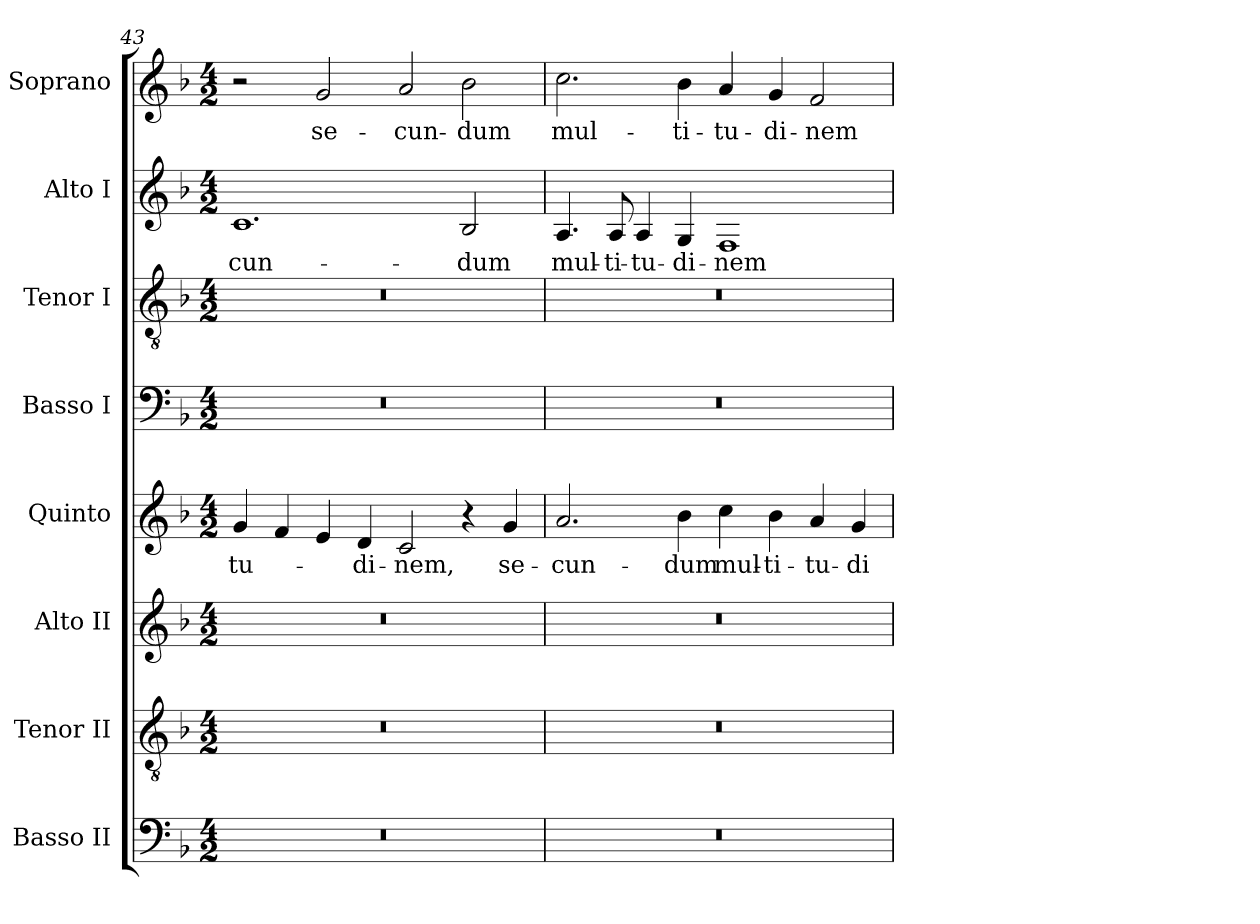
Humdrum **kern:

**kern	**kern	**kern	**kern	**text	**kern	**kern	**kern	**text	**kern	**text
*part8	*part7	*part6	*part5	*part5	*part4	*part3	*part2	*part2	*part1	*part1
*staff8	*staff7	*staff6	*staff5	*staff5	*staff4	*staff3	*staff2	*staff2	*staff1	*staff1
*I"Basso II	*I"Tenor II	*I"Alto II	*I"Quinto	*	*I"Basso I	*I"Tenor I	*I"Alto I	*	*I"Soprano	*
*I'B. 2	*I'T. 2	*I'A. 2	*I'Q.	*	*I'B. 1	*I'T. 1	*I'A. 1	*	*I'S.	*
*clefF4	*clefGv2	*clefG2	*clefG2	*	*clefF4	*clefGv2	*clefG2	*	*clefG2	*
*	*ITrd7c12	*	*	*	*	*ITrd7c12	*	*	*	*
*k[b-]	*k[b-]	*k[b-]	*k[b-]	*	*k[b-]	*k[b-]	*k[b-]	*	*k[b-]	*
*F:	*F:	*F:	*F:	*	*F:	*F:	*F:	*	*F:	*
*M4/2	*M4/2	*M4/2	*M4/2	*	*M4/2	*M4/2	*M4/2	*	*M4/2	*
=43	=43	=43	=43	=43	=43	=43	=43	=43	=43	=43
!LO:N:vis=1	!LO:N:vis=1	!LO:N:vis=1	!	!	!	!	!	!	!	!
!	!	!	!	!LO:LY:b:color=#000000	!LO:N:vis=1	!LO:N:vis=1	!	!	!	!
!	!	!	!	!	!	!	!	!LO:LY:b:color=#000000	!	!
0r	0r	0r	4gi/	-tu-	0r	0r	1.ci	-cun-	2r	.
.	.	.	4fi/	.	.	.	.	.	.	.
!	!	!	!	!	!	!	!	!	!	!LO:LY:b:color=#000000
.	.	.	4ei/	.	.	.	.	.	2gi/	se-
!	!	!	!	!LO:LY:b:color=#000000	!	!	!	!	!	!
.	.	.	4di/	-di-	.	.	.	.	.	.
!	!	!	!	!LO:LY:b:color=#000000	!	!	!	!	!	!
!	!	!	!	!	!	!	!	!	!	!LO:LY:b:color=#000000
.	.	.	2ci/	-nem,	.	.	.	.	2ai/	-cun-
!	!	!	!	!	!	!	!	!LO:LY:b:color=#000000	!	!
!	!	!	!	!	!	!	!	!	!	!LO:LY:b:color=#000000
.	.	.	4r	.	.	.	2B-i/	-dum	2b-i\	-dum
!	!	!	!	!LO:LY:b:color=#000000	!	!	!	!	!	!
.	.	.	4gi/	se-	.	.	.	.	.	.
=44	=44	=44	=44	=44	=44	=44	=44	=44	=44	=44
!LO:N:vis=1	!LO:N:vis=1	!LO:N:vis=1	!	!	!	!	!	!	!	!
!	!	!	!	!LO:LY:b:color=#000000	!LO:N:vis=1	!LO:N:vis=1	!	!	!	!
!	!	!	!	!	!	!	!	!LO:LY:b:color=#000000	!	!
!	!	!	!	!	!	!	!	!	!	!LO:LY:b:color=#000000
0r	0r	0r	2.ai/	-cun-	0r	0r	4.Ai/	mul-	2.cci\	mul-
!	!	!	!	!	!	!	!	!LO:LY:b:color=#000000	!	!
.	.	.	.	.	.	.	8Ai/	-ti-	.	.
!	!	!	!	!	!	!	!	!LO:LY:b:color=#000000	!	!
.	.	.	.	.	.	.	4Ai/	-tu-	.	.
!	!	!	!	!LO:LY:b:color=#000000	!	!	!	!	!	!
!	!	!	!	!	!	!	!	!LO:LY:b:color=#000000	!	!
!	!	!	!	!	!	!	!	!	!	!LO:LY:b:color=#000000
.	.	.	4b-i\	-dum	.	.	4Gi/	-di-	4b-i\	-ti-
!	!	!	!	!LO:LY:b:color=#000000	!	!	!	!	!	!
!	!	!	!	!	!	!	!	!LO:LY:b:color=#000000	!	!
!	!	!	!	!	!	!	!	!	!	!LO:LY:b:color=#000000
.	.	.	4cci\	mul-	.	.	1Fi	-nem	4ai/	-tu-
!	!	!	!	!LO:LY:b:color=#000000	!	!	!	!	!	!
!	!	!	!	!	!	!	!	!	!	!LO:LY:b:color=#000000
.	.	.	4b-i\	-ti-	.	.	.	.	4gi/	-di-
!	!	!	!	!LO:LY:b:color=#000000	!	!	!	!	!	!
!	!	!	!	!	!	!	!	!	!	!LO:LY:b:color=#000000
.	.	.	4ai/	-tu-	.	.	.	.	2fi/	-nem
!	!	!	!	!LO:LY:b:color=#000000	!	!	!	!	!	!
.	.	.	4gi/	-di-	.	.	.	.	.	.
=	=	=	=	=	=	=	=	=	=	=
*-	*-	*-	*-	*-	*-	*-	*-	*-	*-	*-
